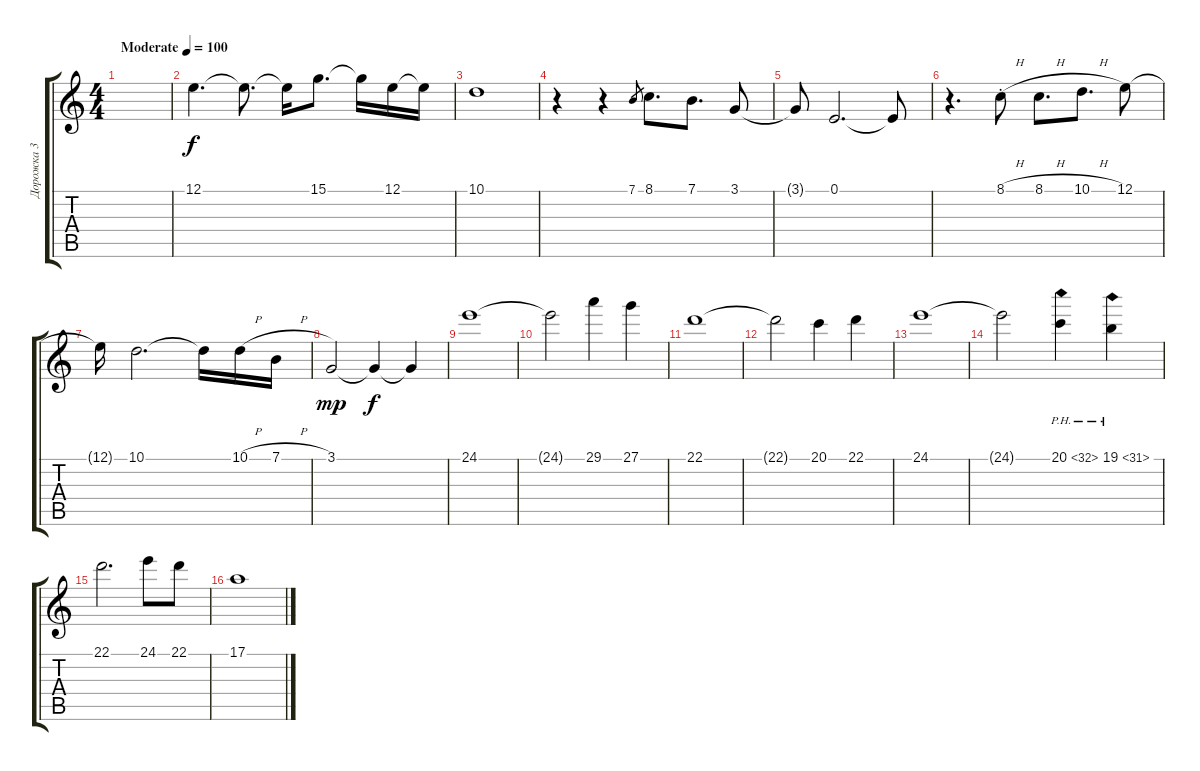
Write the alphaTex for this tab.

\track ("Дорожка 3" "Дорожка 3") {instrument vibraphone}
\staff {score tabs}
\tuning (E4 B3 G3 D3 A2 E2) {hide}
\ts (4 4)
\tempo (100 "Moderate")
\clef g2
\ks c
|
12.1.4{d instrument panflute} 12.1{t}.8{d} 12.1{t}.16 15.1.8{d} 15.1{t}.16 12.1.16 12.1{t}.16 |
10.1.1 |
r.4 r.4 7.1.8{gr} 8.1.8{d} 7.1.8{d} 3.1.8 |
3.1{t}.8 0.1.2{d} 0.1{t}.8 |
r.4{d} 8.1{h st}.8 8.1{h}.8{d} 10.1{h}.8{d} 12.1.8 |
12.1{t}.16 10.1.2{d} 10.1{t}.16 10.1{h}.16 7.1{h}.16 |
3.1.2{dy mp} 3.1{t}.4{dy f} 3.1{t}.4 |
24.1.1{instrument vibraphone} |
24.1{t}.2 29.1.4 27.1.4 |
22.1.1 |
22.1{t}.2 20.1.4 22.1.4 |
24.1.1 |
24.1{t}.2 20.1{ph 12}.4 19.1{ph 12}.4 |
22.1.2{d} 24.1.8 22.1.8 |
17.1.1
